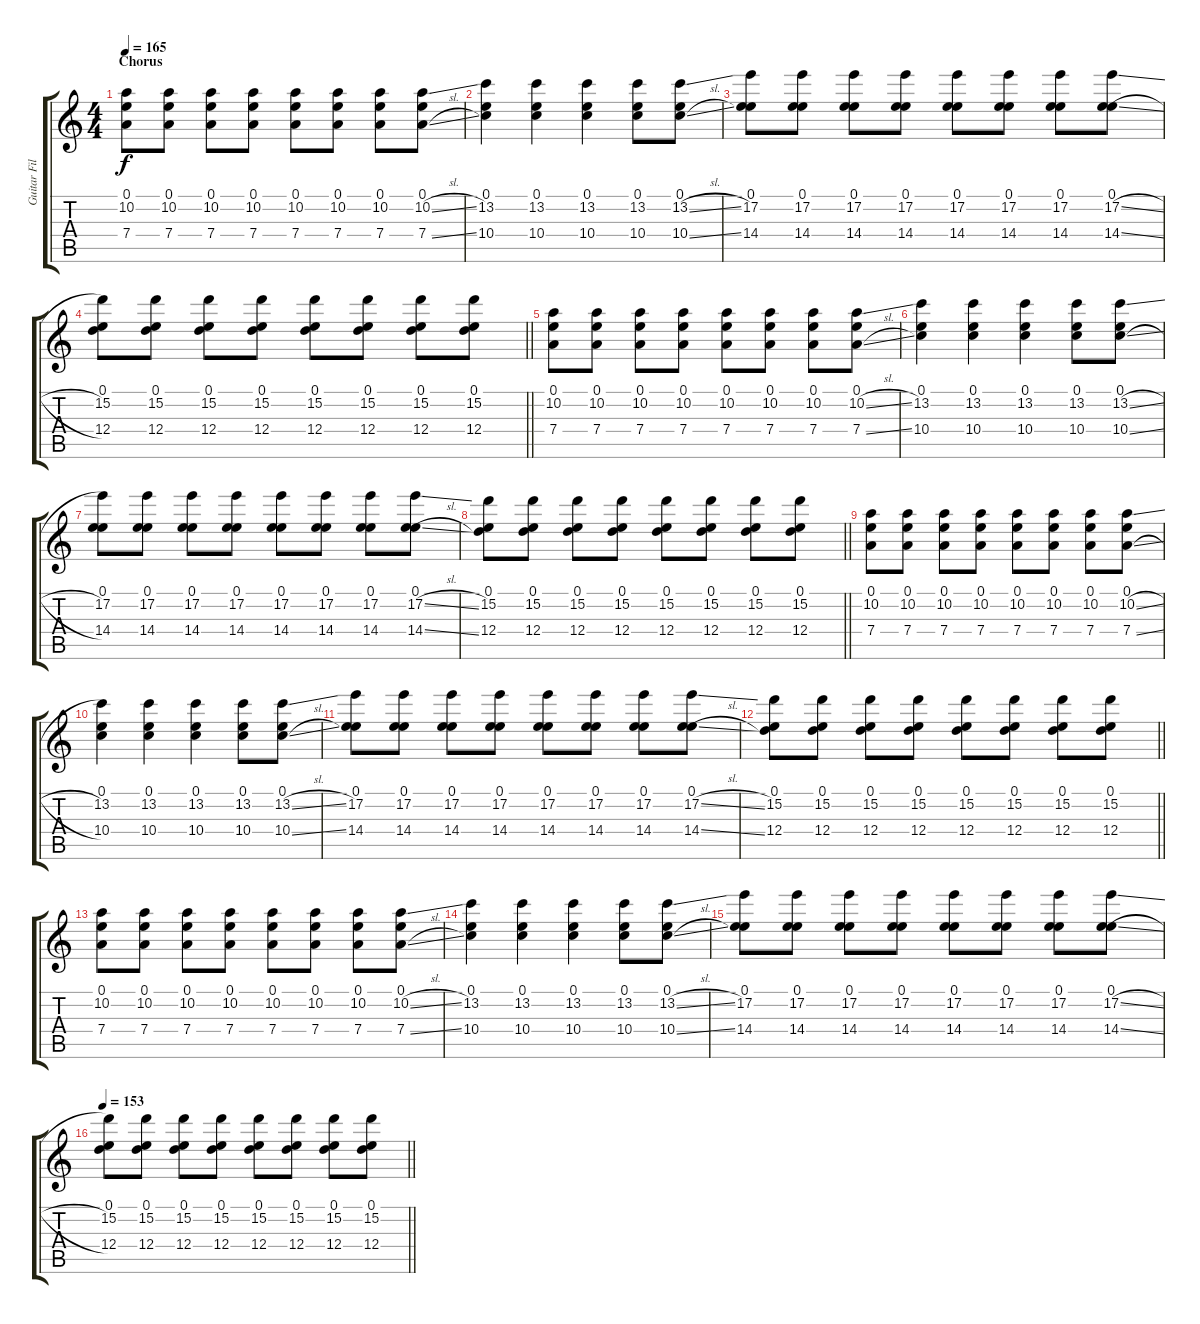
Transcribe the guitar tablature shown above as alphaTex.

\track ("Guitar Fills" "Guitar Fil") {instrument overdrivenguitar}
\staff {score tabs}
\tuning (E4 B3 G3 D3 A2 D2) {hide}
\ts (4 4)
\section ("" "Chorus")
\tempo 165
\clef g2
\ks c
(0.1 10.2 7.4).8{dy f} (0.1 10.2 7.4).8 (0.1 10.2 7.4).8 (0.1 10.2 7.4).8 (0.1 10.2 7.4).8 (0.1 10.2 7.4).8 (0.1 10.2 7.4).8 (0.1 10.2{sl} 7.4{sl}).8 |
(0.1 13.2 10.4).4 (0.1 13.2 10.4).4 (0.1 13.2 10.4).4 (0.1 13.2 10.4).8 (0.1 13.2{sl} 10.4{sl}).8 |
(0.1 17.2 14.4).8 (0.1 17.2 14.4).8 (0.1 17.2 14.4).8 (0.1 17.2 14.4).8 (0.1 17.2 14.4).8 (0.1 17.2 14.4).8 (0.1 17.2 14.4).8 (0.1 17.2{sl} 14.4{sl}).8 |
\barLineRight lightlight
(0.1 15.2 12.4).8 (0.1 15.2 12.4).8 (0.1 15.2 12.4).8 (0.1 15.2 12.4).8 (0.1 15.2 12.4).8 (0.1 15.2 12.4).8 (0.1 15.2 12.4).8 (0.1 15.2 12.4).8 |
(0.1 10.2 7.4).8 (0.1 10.2 7.4).8 (0.1 10.2 7.4).8 (0.1 10.2 7.4).8 (0.1 10.2 7.4).8 (0.1 10.2 7.4).8 (0.1 10.2 7.4).8 (0.1 10.2{sl} 7.4{sl}).8 |
(0.1 13.2 10.4).4 (0.1 13.2 10.4).4 (0.1 13.2 10.4).4 (0.1 13.2 10.4).8 (0.1 13.2{sl} 10.4{sl}).8 |
(0.1 17.2 14.4).8 (0.1 17.2 14.4).8 (0.1 17.2 14.4).8 (0.1 17.2 14.4).8 (0.1 17.2 14.4).8 (0.1 17.2 14.4).8 (0.1 17.2 14.4).8 (0.1 17.2{sl} 14.4{sl}).8 |
\barLineRight lightlight
(0.1 15.2 12.4).8 (0.1 15.2 12.4).8 (0.1 15.2 12.4).8 (0.1 15.2 12.4).8 (0.1 15.2 12.4).8 (0.1 15.2 12.4).8 (0.1 15.2 12.4).8 (0.1 15.2 12.4).8 |
(0.1 10.2 7.4).8 (0.1 10.2 7.4).8 (0.1 10.2 7.4).8 (0.1 10.2 7.4).8 (0.1 10.2 7.4).8 (0.1 10.2 7.4).8 (0.1 10.2 7.4).8 (0.1 10.2{sl} 7.4{sl}).8 |
(0.1 13.2 10.4).4 (0.1 13.2 10.4).4 (0.1 13.2 10.4).4 (0.1 13.2 10.4).8 (0.1 13.2{sl} 10.4{sl}).8 |
(0.1 17.2 14.4).8 (0.1 17.2 14.4).8 (0.1 17.2 14.4).8 (0.1 17.2 14.4).8 (0.1 17.2 14.4).8 (0.1 17.2 14.4).8 (0.1 17.2 14.4).8 (0.1 17.2{sl} 14.4{sl}).8 |
\barLineRight lightlight
(0.1 15.2 12.4).8 (0.1 15.2 12.4).8 (0.1 15.2 12.4).8 (0.1 15.2 12.4).8 (0.1 15.2 12.4).8 (0.1 15.2 12.4).8 (0.1 15.2 12.4).8 (0.1 15.2 12.4).8 |
(0.1 10.2 7.4).8 (0.1 10.2 7.4).8 (0.1 10.2 7.4).8 (0.1 10.2 7.4).8 (0.1 10.2 7.4).8 (0.1 10.2 7.4).8 (0.1 10.2 7.4).8 (0.1 10.2{sl} 7.4{sl}).8 |
(0.1 13.2 10.4).4 (0.1 13.2 10.4).4 (0.1 13.2 10.4).4 (0.1 13.2 10.4).8 (0.1 13.2{sl} 10.4{sl}).8 |
(0.1 17.2 14.4).8 (0.1 17.2 14.4).8 (0.1 17.2 14.4).8 (0.1 17.2 14.4).8 (0.1 17.2 14.4).8 (0.1 17.2 14.4).8 (0.1 17.2 14.4).8 (0.1 17.2{sl} 14.4{sl}).8 |
\tempo 153
\barLineRight lightlight
(0.1 15.2 12.4).8 (0.1 15.2 12.4).8 (0.1 15.2 12.4).8 (0.1 15.2 12.4).8 (0.1 15.2 12.4).8 (0.1 15.2 12.4).8 (0.1 15.2 12.4).8 (0.1 15.2 12.4).8
